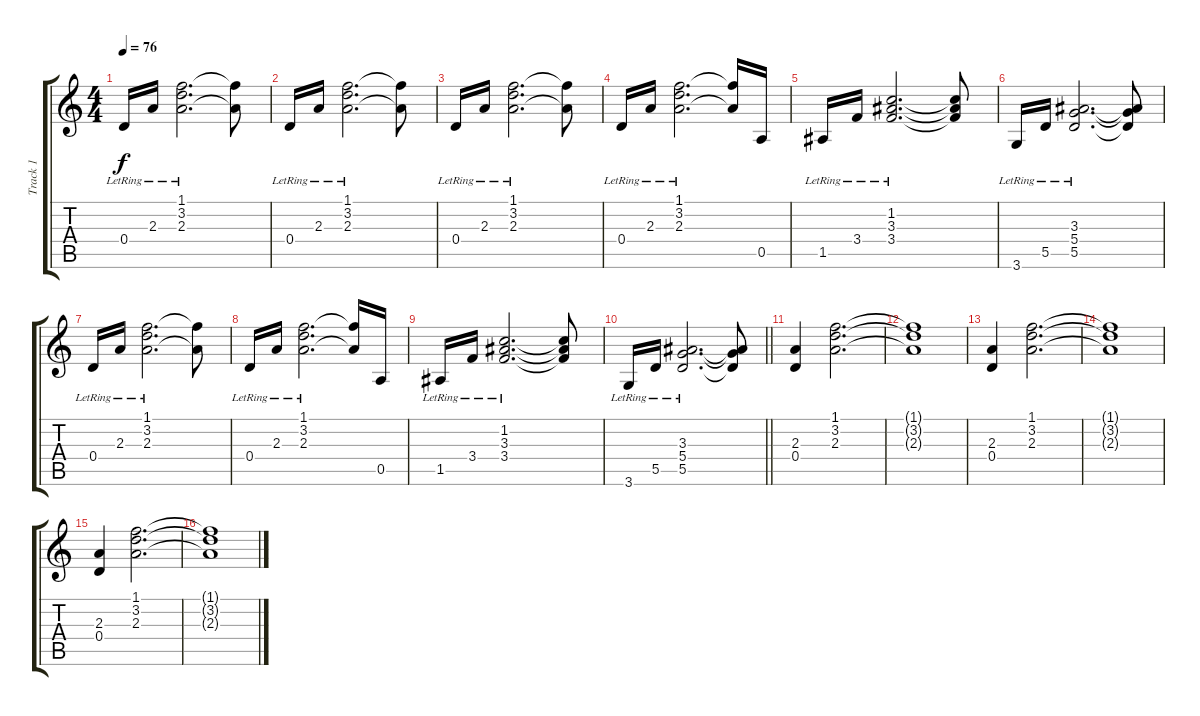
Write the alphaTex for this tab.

\track ("Track 1" "Track 1") {instrument acousticguitarsteel}
\staff {score tabs}
\tuning (E4 B3 G3 D3 A2 E2) {hide}
\ts (4 4)
\tempo 76
\clef g2
\ks c
0.4{lr}.16{dy f} 2.3{lr}.16 (1.1{lr} 3.2{lr} 2.3{lr}).2{d} (1.1{t} 2.3{t}).8 |
0.4{lr}.16 2.3{lr}.16 (1.1{lr} 3.2{lr} 2.3{lr}).2{d} (1.1{t} 2.3{t}).8 |
0.4{lr}.16 2.3{lr}.16 (1.1{lr} 3.2{lr} 2.3{lr}).2{d} (1.1{t} 2.3{t}).8 |
0.4{lr}.16{volume 12} 2.3{lr}.16 (1.1{lr} 3.2{lr} 2.3{lr}).2{d} (1.1{t} 2.3{t}).16 0.5.16 |
1.5{lr}.16 3.4{lr}.16 (1.2{lr} 3.3{lr} 3.4{lr}).2{d} (1.2{t} 3.3{t} 3.4{t}).8 |
3.6{lr}.16 5.5{lr}.16 (3.3{lr} 5.4{lr} 5.5{lr}).2{d} (3.3{t} 5.4{t} 5.5{t}).8 |
0.4{lr}.16 2.3{lr}.16 (1.1{lr} 3.2{lr} 2.3{lr}).2{d} (1.1{t} 2.3{t}).8 |
0.4{lr}.16 2.3{lr}.16 (1.1{lr} 3.2{lr} 2.3{lr}).2{d} (1.1{t} 2.3{t}).16 0.5.16 |
1.5{lr}.16 3.4{lr}.16 (1.2{lr} 3.3{lr} 3.4{lr}).2{d} (1.2{t} 3.3{t} 3.4{t}).8 |
\barLineRight lightlight
3.6{lr}.16 5.5{lr}.16 (3.3{lr} 5.4{lr} 5.5{lr}).2{d} (3.3{t} 5.4{t} 5.5{t}).8 |
(2.3 0.4).4{volume 12} (1.1 3.2 2.3).2{d} |
(1.1{t} 3.2{t} 2.3{t}).1 |
(2.3 0.4).4 (1.1 3.2 2.3).2{d} |
(1.1{t} 3.2{t} 2.3{t}).1 |
(2.3 0.4).4 (1.1 3.2 2.3).2{d} |
(1.1{t} 3.2{t} 2.3{t}).1
